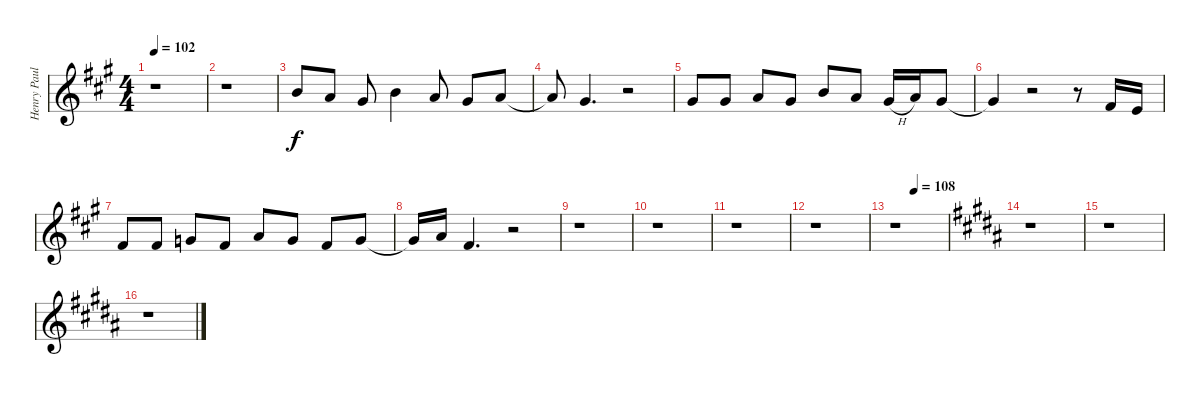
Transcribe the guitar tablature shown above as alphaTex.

\track ("Henry Paul Vocals" "Henry Paul") {instrument englishhorn}
\staff {score}
\tuning (E4 B3 G3 D3 A2 E2) {hide}
\ts (4 4)
\tempo 102
\clef g2
\ks a
r.1{dy f} |
r.1 |
7.1.8 5.1.8 4.1.8 7.1.4 5.1.8 4.1.8 5.1.8 |
5.1{t}.8 4.1.4{d} r.2 |
4.1.8 4.1.8 5.1.8 4.1.8 7.1.8 5.1.8 4.1{h}.16 5.1.16 4.1.8 |
4.1{t}.4 r.2 r.8 7.2.16 9.3.16 |
7.2.8 7.2.8 8.2.8 7.2.8 10.2.8 8.2.8 7.2.8 8.2.8 |
8.2{t}.16 10.2.16 7.2.4{d} r.2 |
r.1 |
r.1 |
r.1 |
r.1 |
\tempo (108 0.375)
r.1 |
\ks b
r.1 |
r.1 |
r.1
